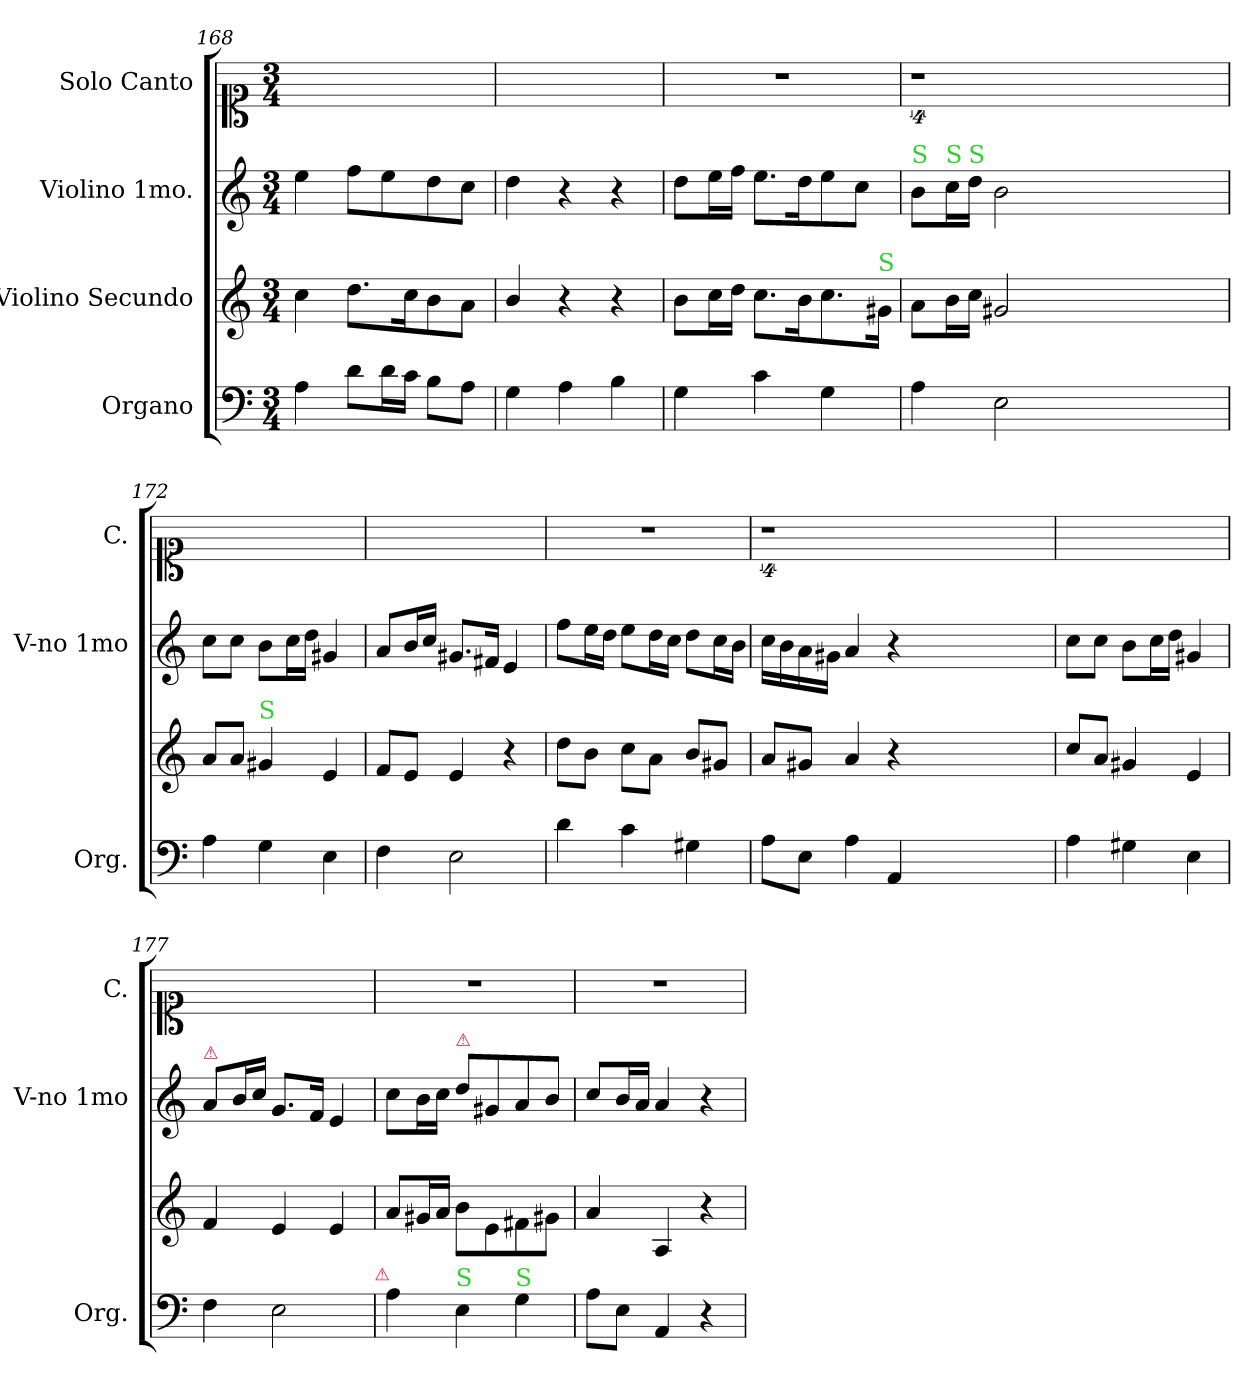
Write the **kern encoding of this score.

**kern	**kern	**kern	**kern
*part4	*part3	*part2	*part1
*staff4	*staff3	*staff2	*staff1
*I"Organo	*I"Violino Secundo	*I"Violino 1mo.	*I"Solo Canto
*I'Org.	*	*I'V-no 1mo	*I'C.
*clefF4	*clefG2	*clefG2	*clefC1
*k[]	*k[]	*k[]	*k[]
*M3/4	*M3/4	*M3/4	*M3/4
=168	=168	=168	=168
4A\	4cc\	4ee\	2.ryy
8d\L	8.dd\L	8ff\L	.
16d\L	.	8ee\	.
16c\JJ	16cc\K	.	.
8B\L	8b\	8dd\	.
8A\J	8a\J	8cc\J	.
=169	=169	=169	=169
4G\	4b/	4dd\	2.ryy
4A\	4r	4r	.
4B\	4r	4r	.
=170	=170	=170	=170
4G\	8b\L	8dd\L	2.r
.	16cc\L	16ee\L	.
.	16dd\JJ	16ff\JJ	.
4c\	8.cc\L	8.ee\L	.
.	16b\K	16dd\K	.
4G\	8.cc\	8ee\	.
.	.	8cc\J	.
!	!LO:TX:a:color=limegreen:t=S	!	!
.	16g#X\Jk	.	.
=171	=171	=171	=171
!	!	!LO:TX:a:color=limegreen:t=S	!
4A\	8a\L	8b\L	4%9r
!	!	!LO:TX:a:color=limegreen:t=S	!
.	16b\L	16cc\L	.
!	!	!LO:TX:a:color=limegreen:t=S	!
.	16cc\JJ	16dd\JJ	.
2E\	2g#X/	2b\	.
1.ryy	1.ryy	1.ryy	.
=172	=172	=172	=172
4A\	8a/L	8cc\L	2.ryy
.	8a/J	8cc\J	.
!	!LO:TX:a:color=limegreen:t=S	!	!
4G\	4g#X/	8b\L	.
.	.	16cc\L	.
.	.	16dd\JJ	.
4E\	4e/	4g#X/	.
=173	=173	=173	=173
4F\	8f/L	8a/L	2.ryy
.	8e/J	16b/L	.
.	.	16cc/JJ	.
2E\	4e/	8.g#X/L	.
.	.	16f#X/Jk	.
.	4r	4e/	.
=174	=174	=174	=174
4d\	8dd\L	8ff\L	2.r
.	8b\J	16ee\L	.
.	.	16dd\JJ	.
4c\	8cc\L	8ee\L	.
.	8a\J	16dd\L	.
.	.	16cc\JJ	.
4G#X\	8b/L	8dd\L	.
.	8g#X/J	16cc\L	.
.	.	16b\JJ	.
=175	=175	=175	=175
8A\L	8a/L	16cc\LL	4%9r
.	.	16b\	.
8E\J	8g#X/J	16a\	.
.	.	16g#X\JJ	.
4A\	4a/	4a/	.
4AA/	4r	4r	.
1.ryy	1.ryy	1.ryy	.
=176	=176	=176	=176
4A\	8cc/L	8cc\L	2.ryy
.	8a/J	8cc\J	.
4G#X\	4g#X/	8b\L	.
.	.	16cc\L	.
.	.	16dd\JJ	.
4E\	4e/	4g#X/	.
=177	=177	=177	=177
!	!	!LO:TX:a:color=crimson:t=⚠	!
4F\	4f/	8a/L	2.ryy
.	.	16b/L	.
.	.	16cc/JJ	.
2E\	4e/	8.g/L	.
.	.	16f/Jk	.
.	4e/	4e/	.
!LO:TX:a:color=crimson:t=⚠	!	!	!
=178	=178	=178	=178
4A\	8a/L	8cc\L	2.r
.	16g#X/L	16b\L	.
.	16a/JJ	16cc\JJ	.
!	!	!LO:TX:a:color=crimson:t=⚠	!
!LO:TX:a:color=limegreen:t=S	!	!	!
4E\	8b\L	8dd\L	.
.	8e\	8g#X/	.
!LO:TX:a:color=limegreen:t=S	!	!	!
4G\	8f#X\	8a/	.
.	8g#X\J	8b/J	.
=179	=179	=179	=179
8A\L	4a/	8cc/L	2.r
8E\J	.	16b/L	.
.	.	16a/JJ	.
4AA/	4A/	4a/	.
4r	4r	4r	.
=	=	=	=
*-	*-	*-	*-
